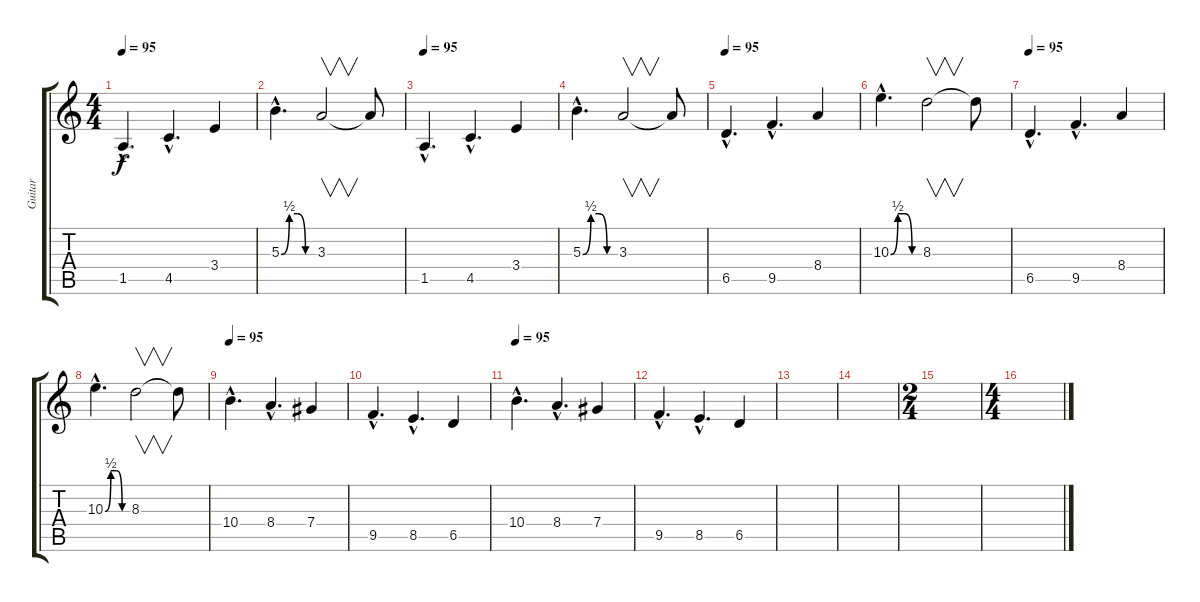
\track ("Guitar" "Guitar") {instrument distortionguitar}
\staff {score tabs}
\tuning (Eb4 Bb3 Gb3 Db3 Ab2 Eb2) {hide}
\ts (4 4)
\tempo 95
\clef g2
\ks c
1.5{hac}.4{d dy f} 4.5{hac}.4{d} 3.4.4 |
5.3{be (custom 0 0 15 2 30 2 45 0 60 0) hac}.4{d} 3.3.2{v} 3.3{t}.8 |
\tempo 95
1.5{hac}.4{d} 4.5{hac}.4{d} 3.4.4 |
5.3{be (custom 0 0 15 2 30 2 45 0 60 0) hac}.4{d} 3.3.2{v} 3.3{t}.8 |
\tempo 95
6.5{hac}.4{d} 9.5{hac}.4{d} 8.4.4 |
10.3{be (custom 0 0 15 2 30 2 45 0 60 0) hac}.4{d} 8.3.2{v} 8.3{t}.8 |
\tempo 95
6.5{hac}.4{d} 9.5{hac}.4{d} 8.4.4 |
10.3{be (custom 0 0 15 2 30 2 45 0 60 0) hac}.4{d} 8.3.2{v} 8.3{t}.8 |
\tempo 95
10.4{hac}.4{d} 8.4{hac}.4{d} 7.4.4 |
9.5{hac}.4{d} 8.5{hac}.4{d} 6.5.4 |
\tempo 95
10.4{hac}.4{d} 8.4{hac}.4{d} 7.4.4 |
9.5{hac}.4{d} 8.5{hac}.4{d} 6.5.4 |
|
|
\ts (2 4)
|
\ts (4 4)
